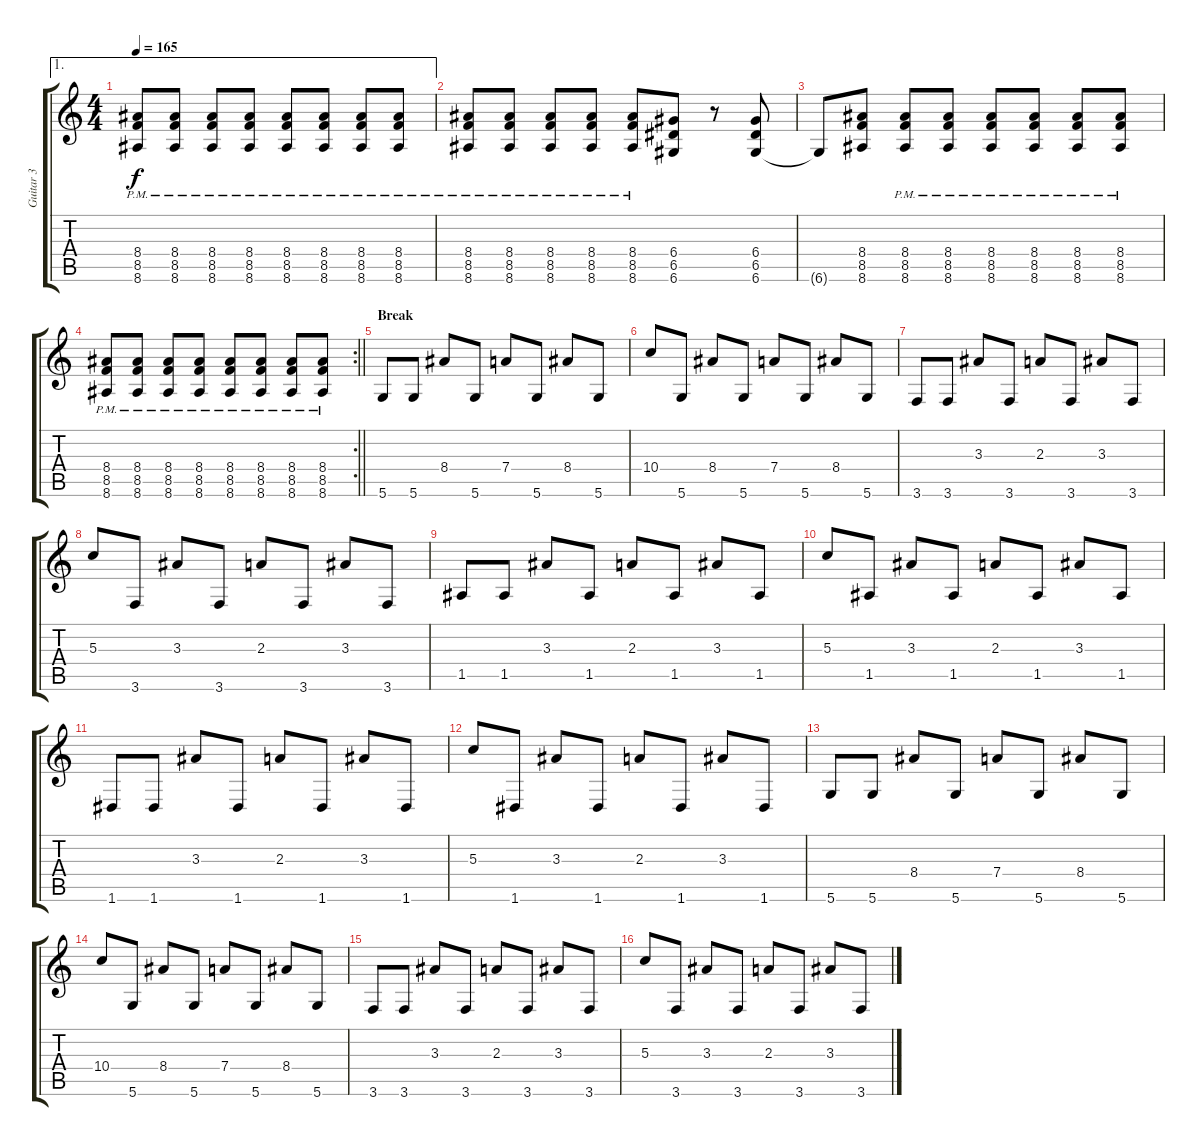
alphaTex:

\track ("Guitar 3" "Guitar 3") {instrument overdrivenguitar}
\staff {score tabs}
\tuning (E4 B3 G3 D3 A2 D2) {hide}
\ae 1
\ts (4 4)
\tempo 165
\clef g2
\ks c
(8.4{pm} 8.5{pm} 8.6{pm}).8{dy f} (8.4{pm} 8.5{pm} 8.6{pm}).8 (8.4{pm} 8.5{pm} 8.6{pm}).8 (8.4{pm} 8.5{pm} 8.6{pm}).8 (8.4{pm} 8.5{pm} 8.6{pm}).8 (8.4{pm} 8.5{pm} 8.6{pm}).8 (8.4{pm} 8.5{pm} 8.6{pm}).8 (8.4{pm} 8.5{pm} 8.6{pm}).8 |
(8.4{pm} 8.5{pm} 8.6{pm}).8 (8.4{pm} 8.5{pm} 8.6{pm}).8 (8.4{pm} 8.5{pm} 8.6{pm}).8 (8.4{pm} 8.5{pm} 8.6{pm}).8 (8.4{pm} 8.5{pm} 8.6{pm}).8 (6.4 6.5 6.6).8 r.8 (6.4 6.5 6.6).8 |
6.6{t}.8 (8.4 8.5 8.6).8 (8.4{pm} 8.5{pm} 8.6{pm}).8 (8.4{pm} 8.5{pm} 8.6{pm}).8 (8.4{pm} 8.5{pm} 8.6{pm}).8 (8.4{pm} 8.5{pm} 8.6{pm}).8 (8.4{pm} 8.5{pm} 8.6{pm}).8 (8.4{pm} 8.5{pm} 8.6{pm}).8 |
\rc 2
\barLineRight lightlight
(8.4{pm} 8.5{pm} 8.6{pm}).8 (8.4{pm} 8.5{pm} 8.6{pm}).8 (8.4{pm} 8.5{pm} 8.6{pm}).8 (8.4{pm} 8.5{pm} 8.6{pm}).8 (8.4{pm} 8.5{pm} 8.6{pm}).8 (8.4{pm} 8.5{pm} 8.6{pm}).8 (8.4{pm} 8.5{pm} 8.6{pm}).8 (8.4{pm} 8.5{pm} 8.6{pm}).8 |
\section ("" "Break")
5.6.8{volume 11 balance 16} 5.6.8 8.4.8 5.6.8 7.4.8 5.6.8 8.4.8 5.6.8 |
10.4.8 5.6.8 8.4.8 5.6.8 7.4.8 5.6.8 8.4.8 5.6.8 |
3.6.8 3.6.8 3.3.8 3.6.8 2.3.8 3.6.8 3.3.8 3.6.8 |
5.3.8 3.6.8 3.3.8 3.6.8 2.3.8 3.6.8 3.3.8 3.6.8 |
1.5.8 1.5.8 3.3.8 1.5.8 2.3.8 1.5.8 3.3.8 1.5.8 |
5.3.8 1.5.8 3.3.8 1.5.8 2.3.8 1.5.8 3.3.8 1.5.8 |
1.6.8 1.6.8 3.3.8 1.6.8 2.3.8 1.6.8 3.3.8 1.6.8 |
5.3.8 1.6.8 3.3.8 1.6.8 2.3.8 1.6.8 3.3.8 1.6.8 |
5.6.8 5.6.8 8.4.8 5.6.8 7.4.8 5.6.8 8.4.8 5.6.8 |
10.4.8 5.6.8 8.4.8 5.6.8 7.4.8 5.6.8 8.4.8 5.6.8 |
3.6.8 3.6.8 3.3.8 3.6.8 2.3.8 3.6.8 3.3.8 3.6.8 |
5.3.8 3.6.8 3.3.8 3.6.8 2.3.8 3.6.8 3.3.8 3.6.8
